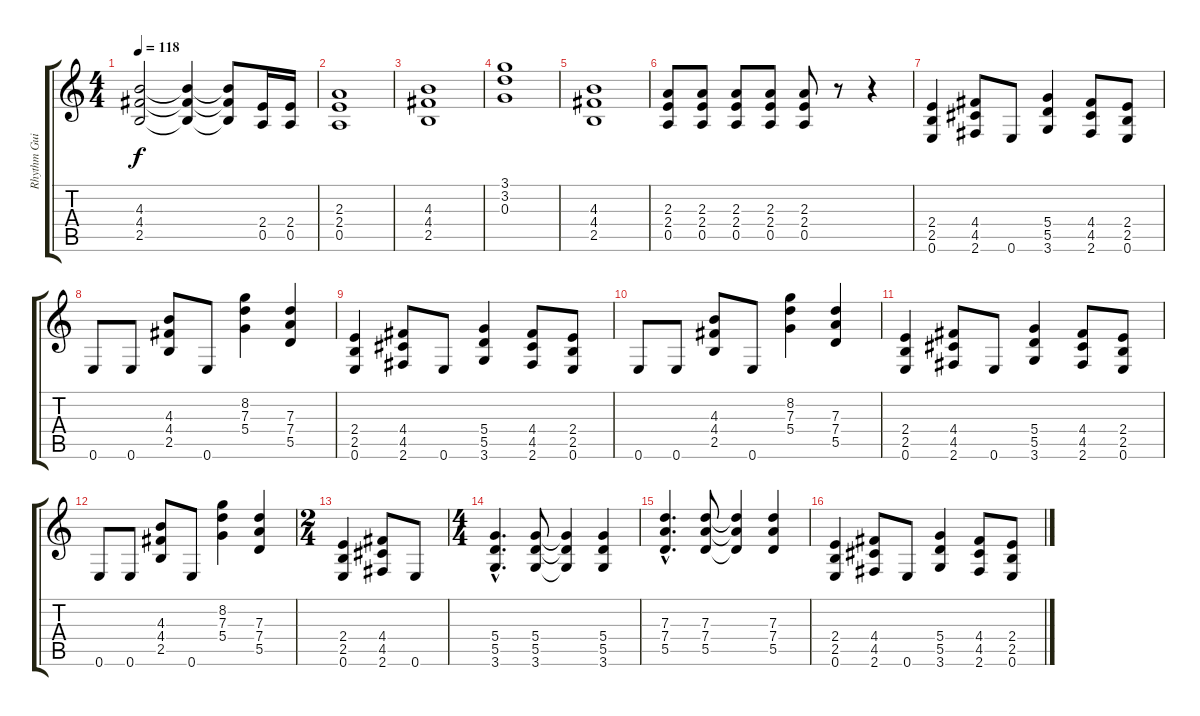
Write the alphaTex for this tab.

\track ("Rhythm Guitar" "Rhythm Gui") {instrument distortionguitar}
\staff {score tabs}
\tuning (E4 B3 G3 D3 A2 E2) {hide}
\ts (4 4)
\tempo 118
\clef g2
\ks c
(4.3 4.4 2.5).2{dy f} (4.3{t} 4.4{t} 2.5{t}).4 (4.3{t} 4.4{t} 2.5{t}).8 (2.4 0.5).16 (2.4 0.5).16 |
(2.3 2.4 0.5).1 |
(4.3 4.4 2.5).1 |
(3.1 3.2 0.3).1 |
(4.3 4.4 2.5).1 |
(2.3 2.4 0.5).8 (2.3 2.4 0.5).8 (2.3 2.4 0.5).8 (2.3 2.4 0.5).8 (2.3 2.4 0.5).8 r.8 r.4 |
(2.4 2.5 0.6).4 (4.4 4.5 2.6).8 0.6.8 (5.4 5.5 3.6).4 (4.4 4.5 2.6).8 (2.4 2.5 0.6).8 |
0.6.8 0.6.8 (4.3 4.4 2.5).8 0.6.8 (8.2 7.3 5.4).4 (7.3 7.4 5.5).4 |
(2.4 2.5 0.6).4 (4.4 4.5 2.6).8 0.6.8 (5.4 5.5 3.6).4 (4.4 4.5 2.6).8 (2.4 2.5 0.6).8 |
0.6.8 0.6.8 (4.3 4.4 2.5).8 0.6.8 (8.2 7.3 5.4).4 (7.3 7.4 5.5).4 |
(2.4 2.5 0.6).4 (4.4 4.5 2.6).8 0.6.8 (5.4 5.5 3.6).4 (4.4 4.5 2.6).8 (2.4 2.5 0.6).8 |
0.6.8 0.6.8 (4.3 4.4 2.5).8 0.6.8 (8.2 7.3 5.4).4 (7.3 7.4 5.5).4 |
\ts (2 4)
(2.4 2.5 0.6).4 (4.4 4.5 2.6).8 0.6.8 |
\ts (4 4)
(5.4{hac} 5.5{hac} 3.6{hac}).4{d} (5.4 5.5 3.6).8 (5.4{t} 5.5{t} 3.6{t}).4 (5.4 5.5 3.6).4 |
(7.3{hac} 7.4{hac} 5.5{hac}).4{d} (7.3 7.4 5.5).8 (7.3{t} 7.4{t} 5.5{t}).4 (7.3 7.4 5.5).4 |
(2.4 2.5 0.6).4 (4.4 4.5 2.6).8 0.6.8 (5.4 5.5 3.6).4 (4.4 4.5 2.6).8 (2.4 2.5 0.6).8
